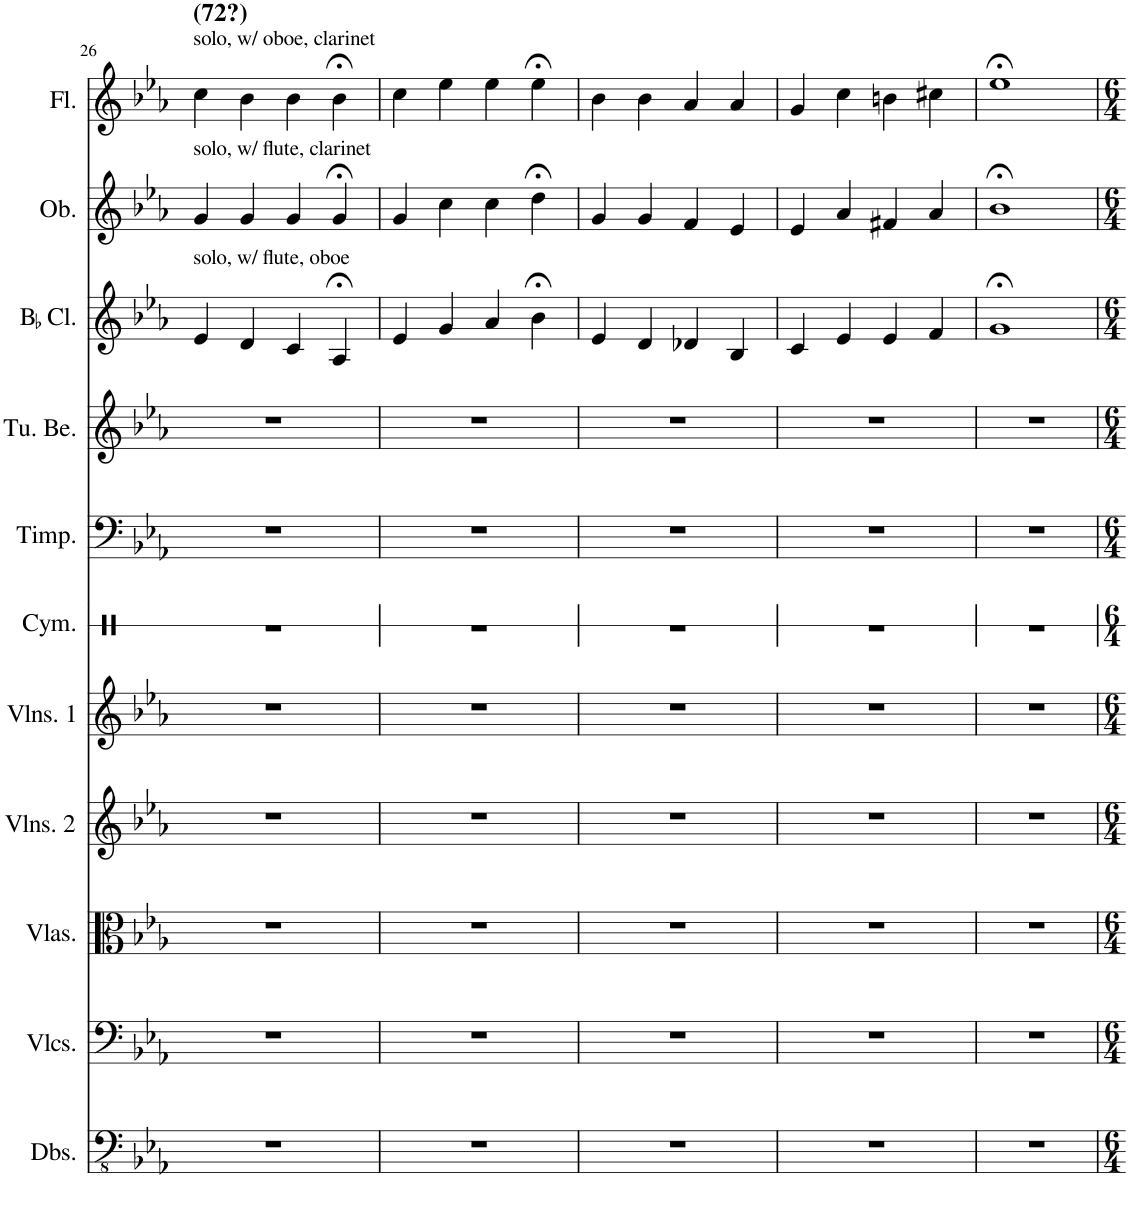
**kern	**kern	**kern	**kern	**kern	**kern	**kern	**kern	**kern	**kern	**kern
*part11	*part10	*part9	*part8	*part7	*part6	*part5	*part4	*part3	*part2	*part1
*staff11	*staff10	*staff9	*staff8	*staff7	*staff6	*staff5	*staff4	*staff3	*staff2	*staff1
*I"Double Basses	*I"Violoncellos	*I"Violas	*I"Violins 2	*I"Violins 1	*I"Cymbal	*I"Timpani	*I"Tubular Bells	*I"BaccidentalFlat Clarinet	*I"Oboe	*I"Flute
*I'Dbs.	*I'Vlcs.	*I'Vlas.	*I'Vlns. 2	*I'Vlns. 1	*I'Cym.	*I'Timp.	*I'Tu. Be.	*I'BaccidentalFlat Cl.	*I'Ob.	*I'Fl.
!!LO:PB:g=z
*clefFv4	*clefF4	*clefC3	*clefG2	*clefG2	*clefX	*clefF4	*clefG2	*clefG2	*clefG2	*clefG2
*	*	*	*	*	*	*	*	*ITrd1c2	*	*
*k[b-e-a-]	*k[b-e-a-]	*k[b-e-a-]	*k[b-e-a-]	*k[b-e-a-]	*k[]	*k[b-e-a-]	*k[b-e-a-]	*k[b-e-a-]	*k[b-e-a-]	*k[b-e-a-]
*M4/4	*M4/4	*M4/4	*M4/4	*M4/4	*M4/4	*M4/4	*M4/4	*M4/4	*M4/4	*M4/4
=26	=26	=26	=26	=26	=26	=26	=26	=26	=26	=26
!	!	!	!	!	!	!	!	!	!	!LO:TX:a:t=solo, w/ oboe, clarinet
!	!	!	!	!	!	!	!	!	!	!LO:TX:a:B:t=(72?)
!	!	!	!	!	!	!	!	!	!LO:TX:a:t=solo, w/ flute, clarinet	!
!	!	!	!	!	!	!	!	!LO:TX:a:t=solo, w/ flute, oboe	!	!
1r	1r	1r	1r	1r	1r	1r	1r	4e-/	4g/	4cc\
.	.	.	.	.	.	.	.	4d/	4g/	4b-\
.	.	.	.	.	.	.	.	4c/	4g/	4b-\
.	.	.	.	.	.	.	.	4A-;</	4g;</	4b-;<\
=27	=27	=27	=27	=27	=27	=27	=27	=27	=27	=27
1r	1r	1r	1r	1r	1r	1r	1r	4e-/	4g/	4cc\
.	.	.	.	.	.	.	.	4g/	4cc\	4ee-\
.	.	.	.	.	.	.	.	4a-/	4cc\	4ee-\
.	.	.	.	.	.	.	.	4b-;<\	4dd;<\	4ee-;<\
=28	=28	=28	=28	=28	=28	=28	=28	=28	=28	=28
1r	1r	1r	1r	1r	1r	1r	1r	4e-/	4g/	4b-\
.	.	.	.	.	.	.	.	4d/	4g/	4b-\
.	.	.	.	.	.	.	.	4d-X/	4f/	4a-/
.	.	.	.	.	.	.	.	4B-/	4e-/	4a-/
=29	=29	=29	=29	=29	=29	=29	=29	=29	=29	=29
1r	1r	1r	1r	1r	1r	1r	1r	4c/	4e-/	4g/
.	.	.	.	.	.	.	.	4e-/	4a-/	4cc\
.	.	.	.	.	.	.	.	4e-/	4f#X/	4bn\
.	.	.	.	.	.	.	.	4f/	4a-/	4cc#X\
=30	=30	=30	=30	=30	=30	=30	=30	=30	=30	=30
1r	1r	1r	1r	1r	1r	1r	1r	1g;<	1b-;<	1ee-;<
=	=	=	=	=	=	=	=	=	=	=
*-	*-	*-	*-	*-	*-	*-	*-	*-	*-	*-
